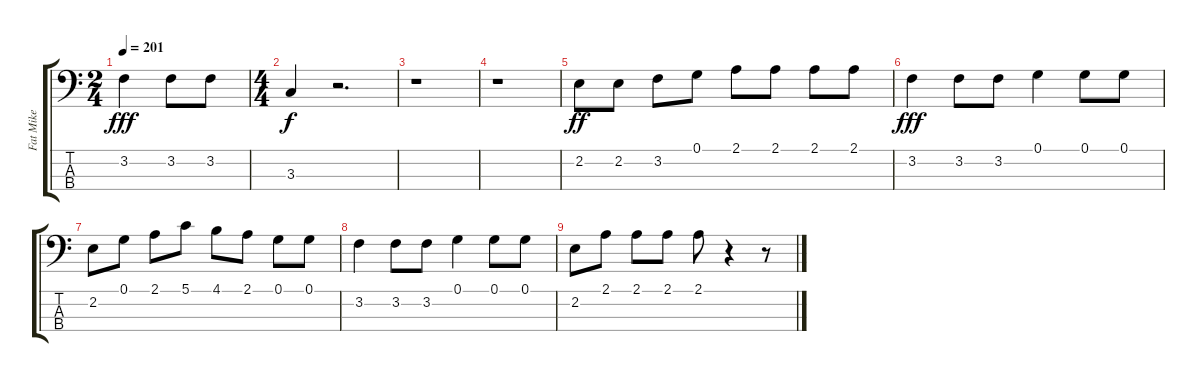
\track ("Fat Mike " "Fat Mike ") {instrument electricbasspick}
\staff {score tabs}
\tuning (G2 D2 A1 E1) {hide}
\ts (2 4)
\tempo 201
\clef f4
\ks c
3.2.4{dy fff} 3.2.8 3.2.8 |
\ts (4 4)
3.3.4{dy f} r.2{d} |
r.1 |
r.1 |
2.2.8{dy ff} 2.2.8 3.2.8 0.1.8 2.1.8 2.1.8 2.1.8 2.1.8 |
3.2.4{dy fff} 3.2.8 3.2.8 0.1.4 0.1.8 0.1.8 |
2.2.8 0.1.8 2.1.8 5.1.8 4.1.8 2.1.8 0.1.8 0.1.8 |
3.2.4 3.2.8 3.2.8 0.1.4 0.1.8 0.1.8 |
2.2.8 2.1.8 2.1.8 2.1.8 2.1.8 r.4 r.8
